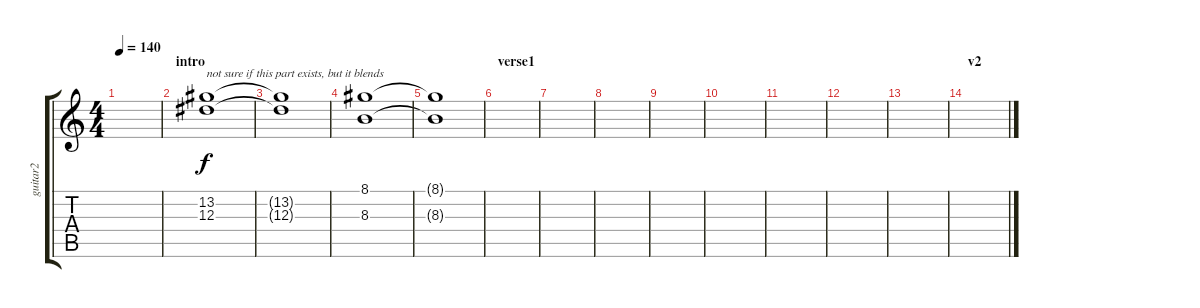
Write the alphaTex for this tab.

\track ("guitar2" "guitar2") {instrument distortionguitar}
\staff {score tabs}
\tuning (C4 G3 Eb3 Bb2 F2 C2) {hide}
\ts (4 4)
\tempo 140
\clef g2
\ks c
|
\section ("" "intro")
(13.2 12.3).1{txt "not sure if this part exists, but it blends"} |
(13.2{t} 12.3{t}).1 |
(8.1 8.3).1 |
(8.1{t} 8.3{t}).1 |
\section ("" "verse1")
|
|
|
|
|
|
|
|
\section ("" "v2")
